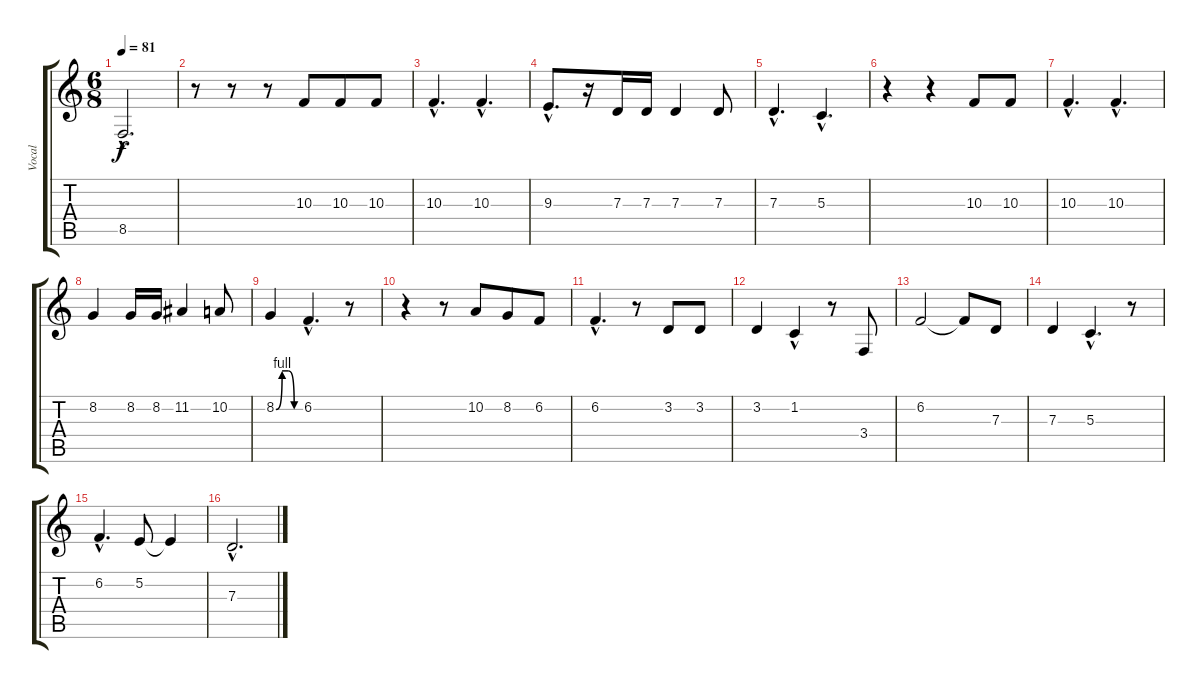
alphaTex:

\track ("Vocal" "Vocal") {instrument koto}
\staff {score tabs}
\tuning (E4 B3 G3 D3 A2 E2) {hide}
\ts (6 8)
\tempo 81
\clef g2
\ks c
8.5{hac t}.2{d dy f} |
r.8 r.8 r.8 10.3.8 10.3.8 10.3.8 |
10.3{hac}.4{d} 10.3{hac}.4{d} |
9.3{hac}.8{d} r.16 7.3.16 7.3.16 7.3.4 7.3.8 |
7.3{hac}.4{d} 5.3{hac}.4{d} |
r.4 r.4 10.3.8 10.3.8 |
10.3{hac}.4{d} 10.3{hac}.4{d} |
8.2.4 8.2.16 8.2.16 11.2.4 10.2.8 |
8.2{be (custom 0 0 15 4 30 4 45 0 60 0)}.4 6.2{hac}.4{d} r.8 |
r.4 r.8 10.2.8 8.2.8 6.2.8 |
6.2{hac}.4{d} r.8 3.2.8 3.2.8 |
3.2.4 1.2{hac}.4 r.8 3.4.8 |
6.2.2 6.2{t}.8 7.3.8 |
7.3.4 5.3{hac}.4{d} r.8 |
6.2{hac}.4{d} 5.2.8 5.2{t}.4 |
7.3{hac}.2{d}
